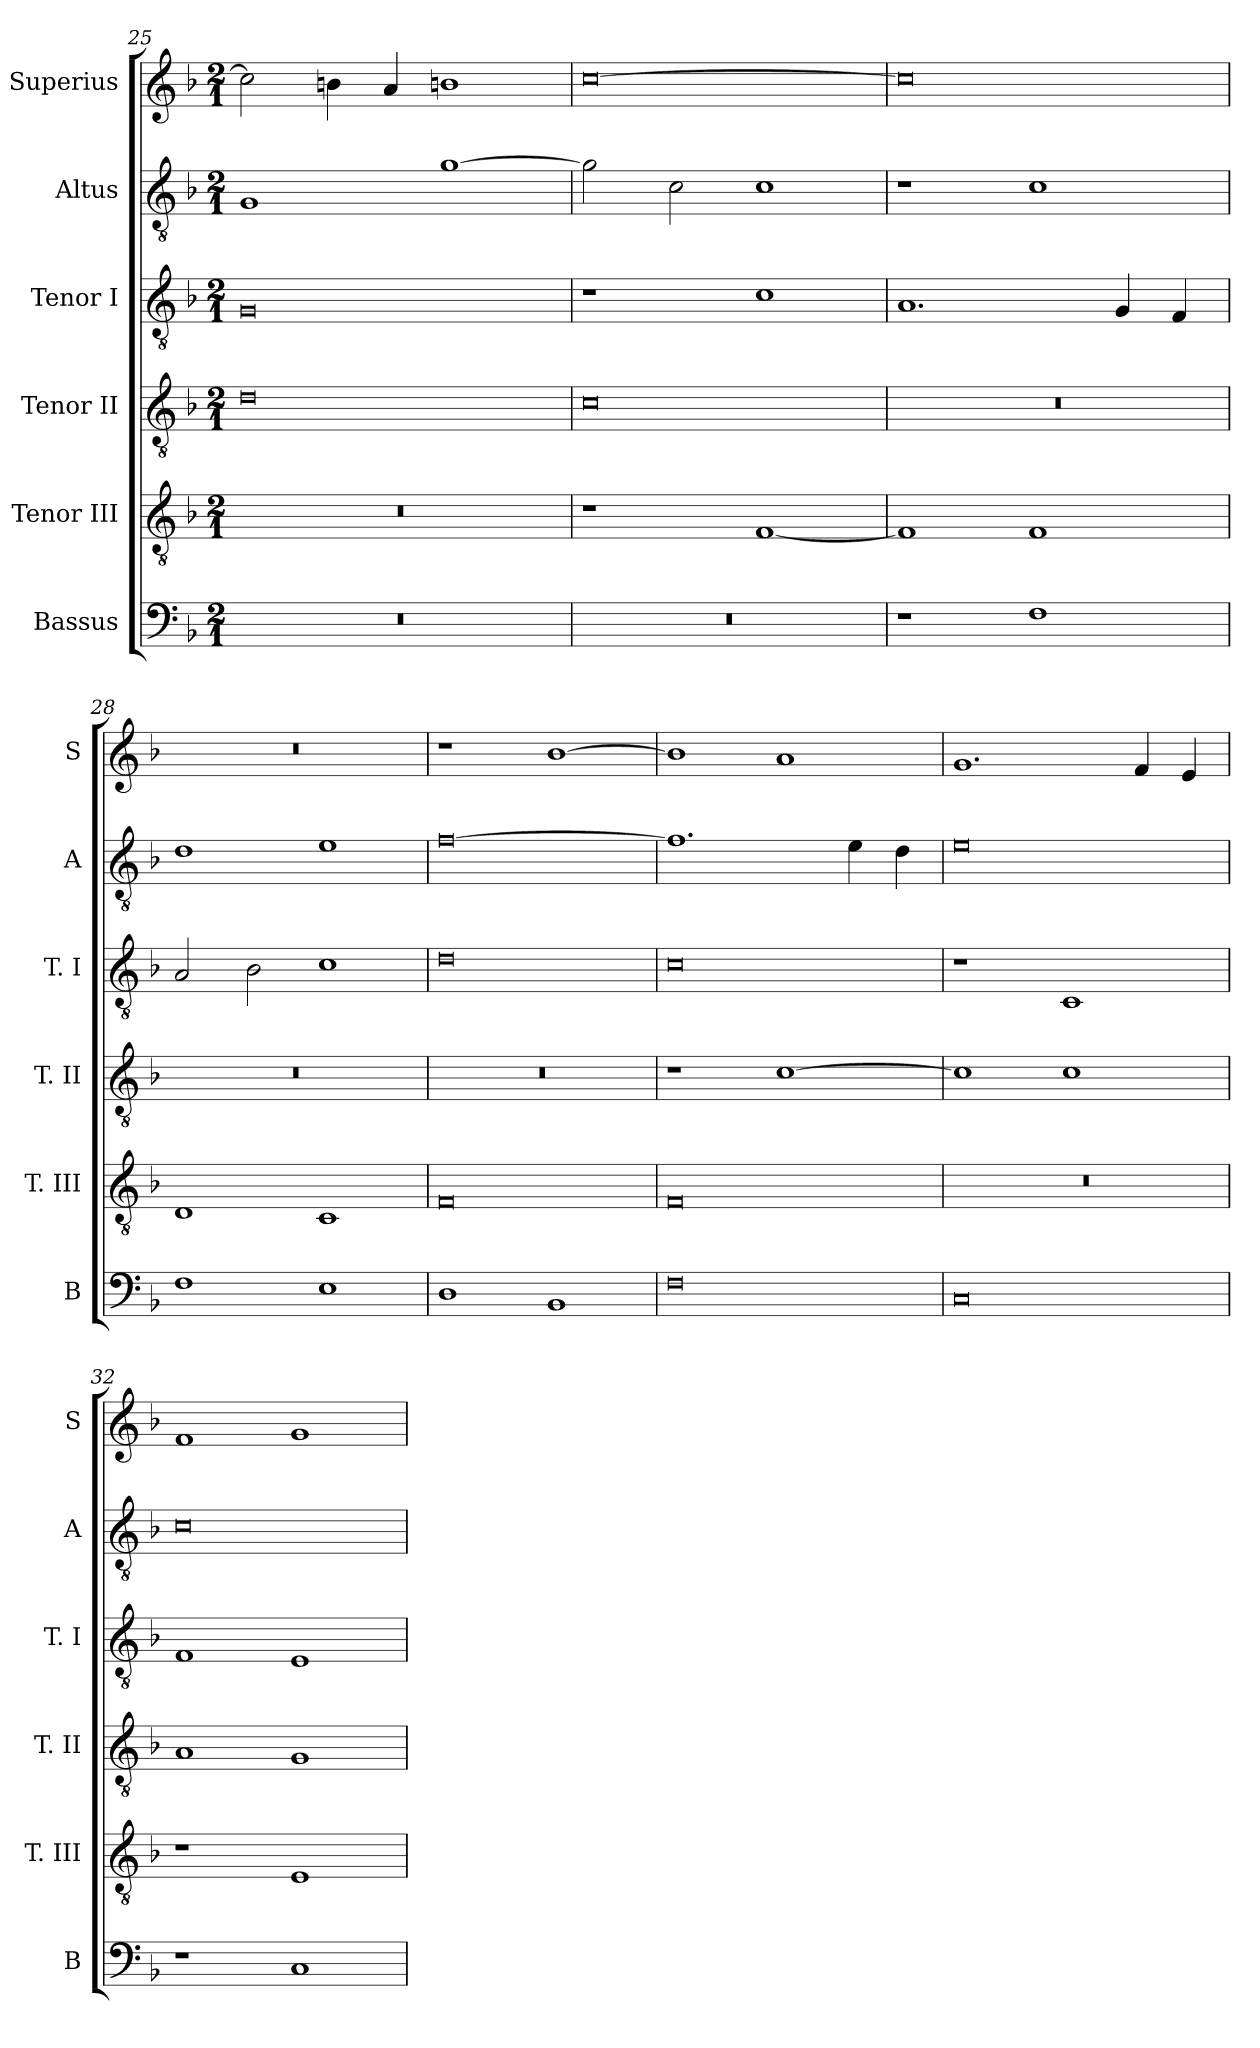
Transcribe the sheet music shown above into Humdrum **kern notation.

**kern	**kern	**kern	**kern	**kern	**kern
*part6	*part5	*part4	*part3	*part2	*part1
*staff6	*staff5	*staff4	*staff3	*staff2	*staff1
*I"Bassus	*I"Tenor III	*I"Tenor II	*I"Tenor I	*I"Altus	*I"Superius
*I'B	*I'T. III	*I'T. II	*I'T. I	*I'A	*I'S
*clefF4	*clefGv2	*clefGv2	*clefGv2	*clefGv2	*clefG2
*k[b-]	*k[b-]	*k[b-]	*k[b-]	*k[b-]	*k[b-]
*F:	*F:	*F:	*F:	*F:	*F:
*M2/1	*M2/1	*M2/1	*M2/1	*M2/1	*M2/1
=25	=25	=25	=25	=25	=25
0r	0r	0d	0G	1G	2cc]
.	.	.	.	.	4bn
.	.	.	.	.	4a
.	.	.	.	[1g	1bn
=26	=26	=26	=26	=26	=26
0r	1r	0c	1r	2g]	[0cc
.	.	.	.	2c	.
.	[1F	.	1c	1c	.
=27	=27	=27	=27	=27	=27
1r	1F]	0r	1.A	1r	0cc]
1F	1F	.	.	1c	.
.	.	.	4G	.	.
.	.	.	4F	.	.
=28	=28	=28	=28	=28	=28
1F	1D	0r	2A	1d	0r
.	.	.	2B-	.	.
1E	1C	.	1c	1e	.
=29	=29	=29	=29	=29	=29
1D	0F	0r	0d	[0f	1r
1BB-	.	.	.	.	[1b-
=30	=30	=30	=30	=30	=30
0F	0F	1r	0c	1.f]	1b-]
.	.	[1c	.	.	1a
.	.	.	.	4e	.
.	.	.	.	4d	.
=31	=31	=31	=31	=31	=31
0C	0r	1c]	1r	0e	1.g
.	.	1c	1C	.	.
.	.	.	.	.	4f
.	.	.	.	.	4e
=32	=32	=32	=32	=32	=32
1r	1r	1A	1F	0c	1f
1C	1E	1G	1E	.	1g
=	=	=	=	=	=
*-	*-	*-	*-	*-	*-
